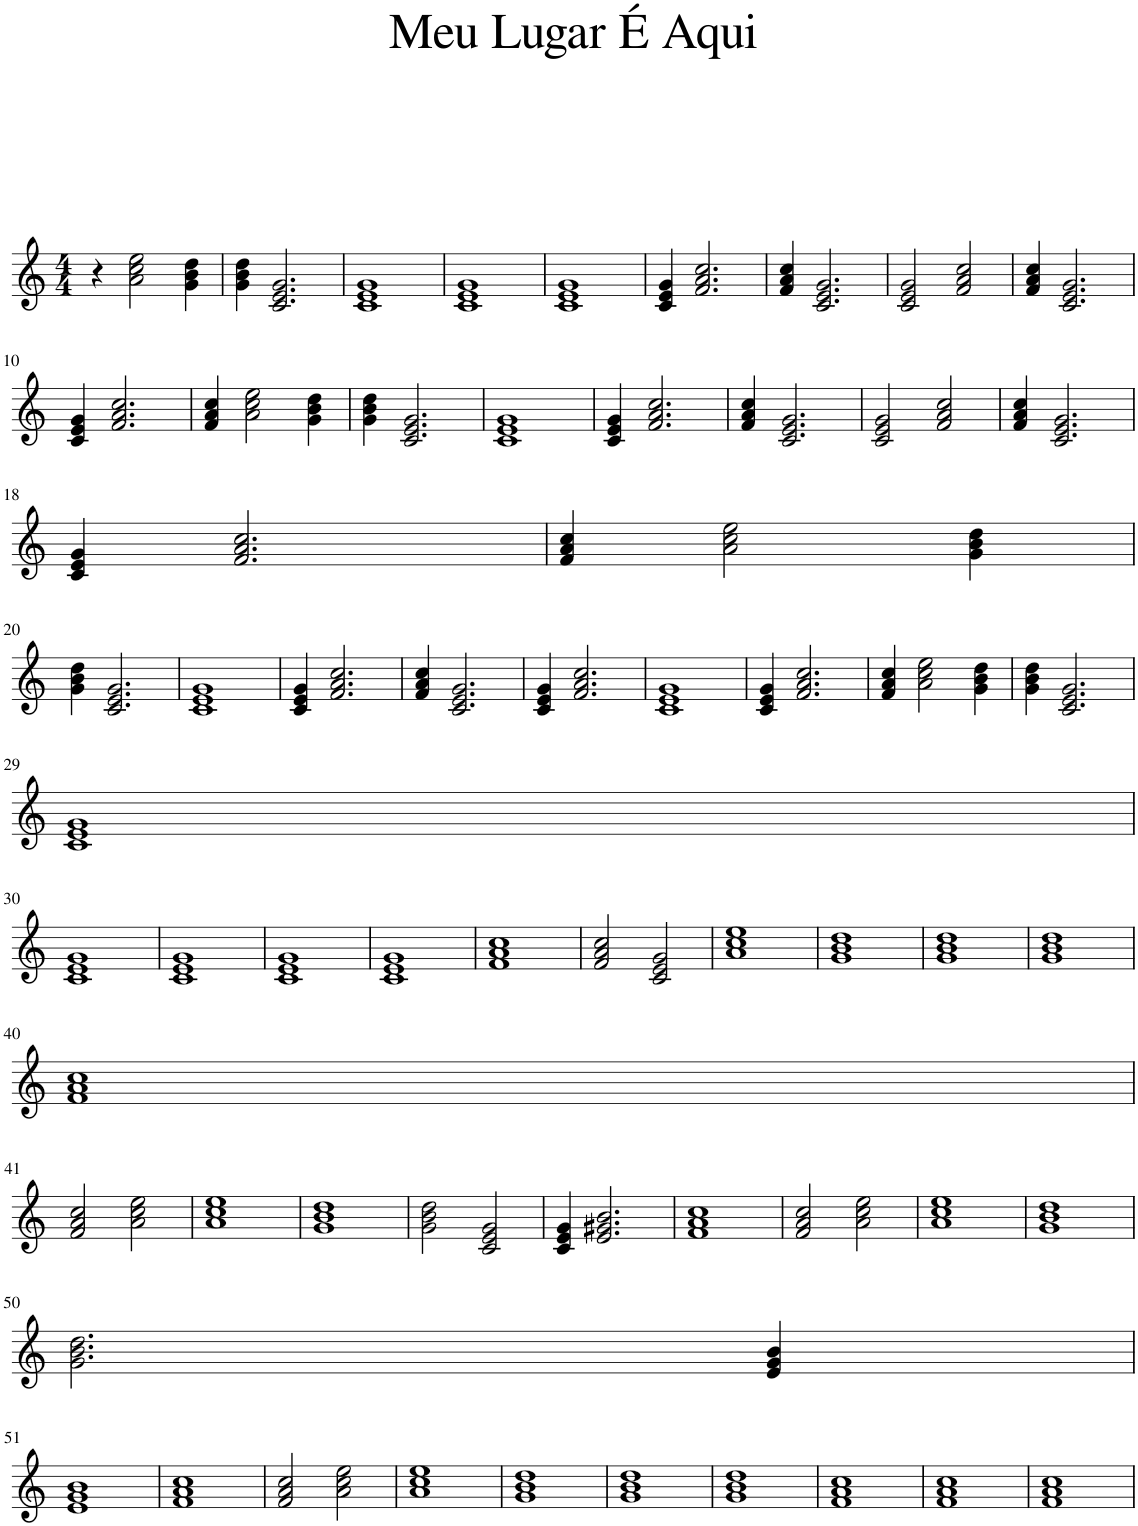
**kern
*part1
*staff1
*I"Piano
*I'Pno.
*clefG2
*k[]
*M4/4
=1
4r
2a\ 2cc\ 2ee\
4g\ 4b\ 4dd\
=2
4g\ 4b\ 4dd\
2.c/ 2.e/ 2.g/
=3
1c 1e 1g
=4
1c 1e 1g
=5
1c 1e 1g
=6
4c/ 4e/ 4g/
2.f/ 2.a/ 2.cc/
=7
4f/ 4a/ 4cc/
2.c/ 2.e/ 2.g/
=8
2c/ 2e/ 2g/
2f/ 2a/ 2cc/
=9
4f/ 4a/ 4cc/
2.c/ 2.e/ 2.g/
!!LO:LB:g=z
=10
4c/ 4e/ 4g/
2.f/ 2.a/ 2.cc/
=11
4f/ 4a/ 4cc/
2a\ 2cc\ 2ee\
4g\ 4b\ 4dd\
=12
4g\ 4b\ 4dd\
2.c/ 2.e/ 2.g/
=13
1c 1e 1g
=14
4c/ 4e/ 4g/
2.f/ 2.a/ 2.cc/
=15
4f/ 4a/ 4cc/
2.c/ 2.e/ 2.g/
=16
2c/ 2e/ 2g/
2f/ 2a/ 2cc/
=17
4f/ 4a/ 4cc/
2.c/ 2.e/ 2.g/
!!LO:LB:g=z
=18
4c/ 4e/ 4g/
2.f/ 2.a/ 2.cc/
=19
4f/ 4a/ 4cc/
2a\ 2cc\ 2ee\
4g\ 4b\ 4dd\
!!LO:LB:g=z
=20
4g\ 4b\ 4dd\
2.c/ 2.e/ 2.g/
=21
1c 1e 1g
=22
4c/ 4e/ 4g/
2.f/ 2.a/ 2.cc/
=23
4f/ 4a/ 4cc/
2.c/ 2.e/ 2.g/
=24
4c/ 4e/ 4g/
2.f/ 2.a/ 2.cc/
=25
1c 1e 1g
=26
4c/ 4e/ 4g/
2.f/ 2.a/ 2.cc/
=27
4f/ 4a/ 4cc/
2a\ 2cc\ 2ee\
4g\ 4b\ 4dd\
=28
4g\ 4b\ 4dd\
2.c/ 2.e/ 2.g/
!!LO:LB:g=z
=29
1c 1e 1g
!!LO:LB:g=z
=30
1c 1e 1g
=31
1c 1e 1g
=32
1c 1e 1g
=33
1c 1e 1g
=34
1f 1a 1cc
=35
2f/ 2a/ 2cc/
2c/ 2e/ 2g/
=36
1a 1cc 1ee
=37
1g 1b 1dd
=38
1g 1b 1dd
=39
1g 1b 1dd
!!LO:LB:g=z
=40
1f 1a 1cc
!!LO:LB:g=z
=41
2f/ 2a/ 2cc/
2a\ 2cc\ 2ee\
=42
1a 1cc 1ee
=43
1g 1b 1dd
=44
2g\ 2b\ 2dd\
2c/ 2e/ 2g/
=45
4c/ 4e/ 4g/
2.e/ 2.g#X/ 2.b/
=46
1f 1a 1cc
=47
2f/ 2a/ 2cc/
2a\ 2cc\ 2ee\
=48
1a 1cc 1ee
=49
1g 1b 1dd
!!LO:LB:g=z
=50
2.g\ 2.b\ 2.dd\
4e/ 4g/ 4b/
!!LO:LB:g=z
=51
1e 1g 1b
=52
1f 1a 1cc
=53
2f/ 2a/ 2cc/
2a\ 2cc\ 2ee\
=54
1a 1cc 1ee
=55
1g 1b 1dd
=56
1g 1b 1dd
=57
1g 1b 1dd
=58
1f 1a 1cc
=59
1f 1a 1cc
=60
1f 1a 1cc
=
*-
